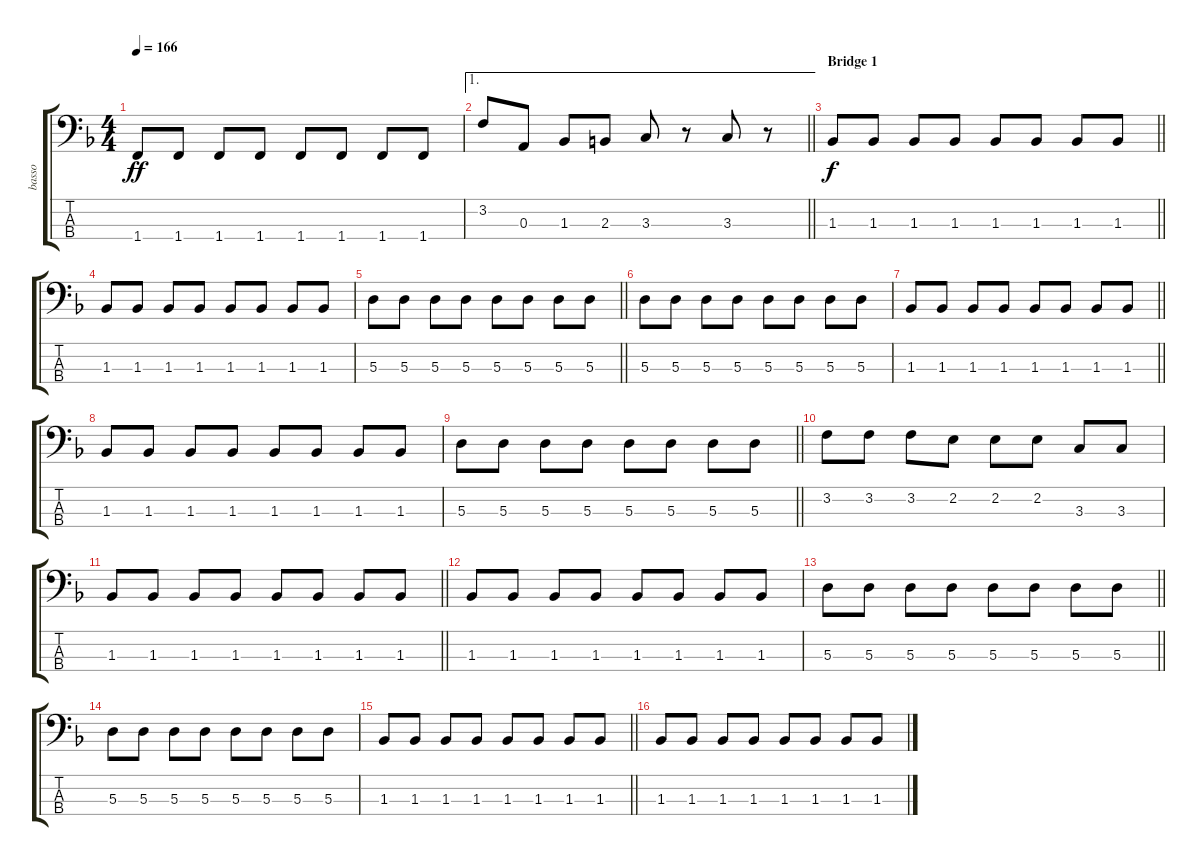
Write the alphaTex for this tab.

\track ("basso" "basso") {instrument electricbassfinger}
\staff {score tabs}
\tuning (G2 D2 A1 E1) {hide}
\ts (4 4)
\tempo 166
\clef f4
\ks f
1.4.8{dy ff} 1.4.8 1.4.8 1.4.8 1.4.8 1.4.8 1.4.8 1.4.8 |
\ae 1
\barLineRight lightlight
3.2.8 0.3.8 1.3.8 2.3.8 3.3.8 r.8 3.3.8 r.8 |
\section ("" "Bridge 1")
\barLineRight lightlight
1.3.8{dy f} 1.3.8 1.3.8 1.3.8 1.3.8 1.3.8 1.3.8 1.3.8 |
1.3.8 1.3.8 1.3.8 1.3.8 1.3.8 1.3.8 1.3.8 1.3.8 |
\barLineRight lightlight
5.3.8 5.3.8 5.3.8 5.3.8 5.3.8 5.3.8 5.3.8 5.3.8 |
5.3.8 5.3.8 5.3.8 5.3.8 5.3.8 5.3.8 5.3.8 5.3.8 |
\barLineRight lightlight
1.3.8 1.3.8 1.3.8 1.3.8 1.3.8 1.3.8 1.3.8 1.3.8 |
1.3.8 1.3.8 1.3.8 1.3.8 1.3.8 1.3.8 1.3.8 1.3.8 |
\barLineRight lightlight
5.3.8 5.3.8 5.3.8 5.3.8 5.3.8 5.3.8 5.3.8 5.3.8 |
3.2.8 3.2.8 3.2.8 2.2.8 2.2.8 2.2.8 3.3.8 3.3.8 |
\barLineRight lightlight
1.3.8 1.3.8 1.3.8 1.3.8 1.3.8 1.3.8 1.3.8 1.3.8 |
1.3.8 1.3.8 1.3.8 1.3.8 1.3.8 1.3.8 1.3.8 1.3.8 |
\barLineRight lightlight
5.3.8 5.3.8 5.3.8 5.3.8 5.3.8 5.3.8 5.3.8 5.3.8 |
5.3.8 5.3.8 5.3.8 5.3.8 5.3.8 5.3.8 5.3.8 5.3.8 |
\barLineRight lightlight
1.3.8 1.3.8 1.3.8 1.3.8 1.3.8 1.3.8 1.3.8 1.3.8 |
1.3.8 1.3.8 1.3.8 1.3.8 1.3.8 1.3.8 1.3.8 1.3.8
